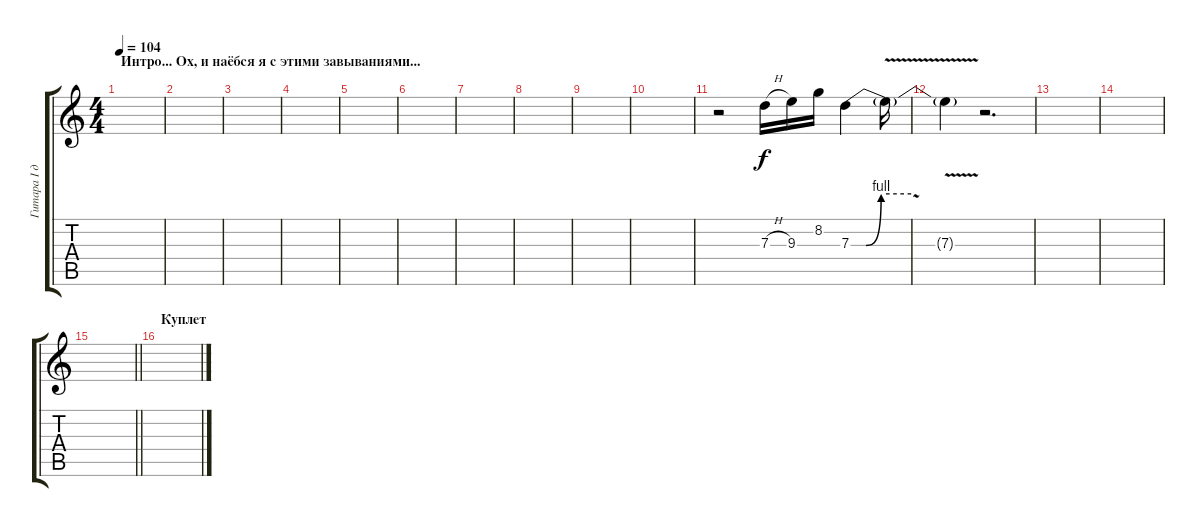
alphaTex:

\track ("Гитара I дилей п III" "Гитара I д") {instrument electricguitarmuted}
\staff {score tabs}
\tuning (E4 B3 G3 D3 A2 E2) {hide}
\ts (4 4)
\section ("" "Интро... Ох, и наёбся я с этими завываниями...")
\tempo 104
\clef g2
\ks c
|
|
|
|
|
|
|
|
|
|
r.2 7.3{h}.16 9.3.16 8.2.16 7.3{be (custom 0 0 15 0 30 4 60 4)}.4 7.3{v t}.16 |
7.3{t}.4 r.2{d} |
|
|
\barLineRight lightlight
|
\section ("" "Куплет")
